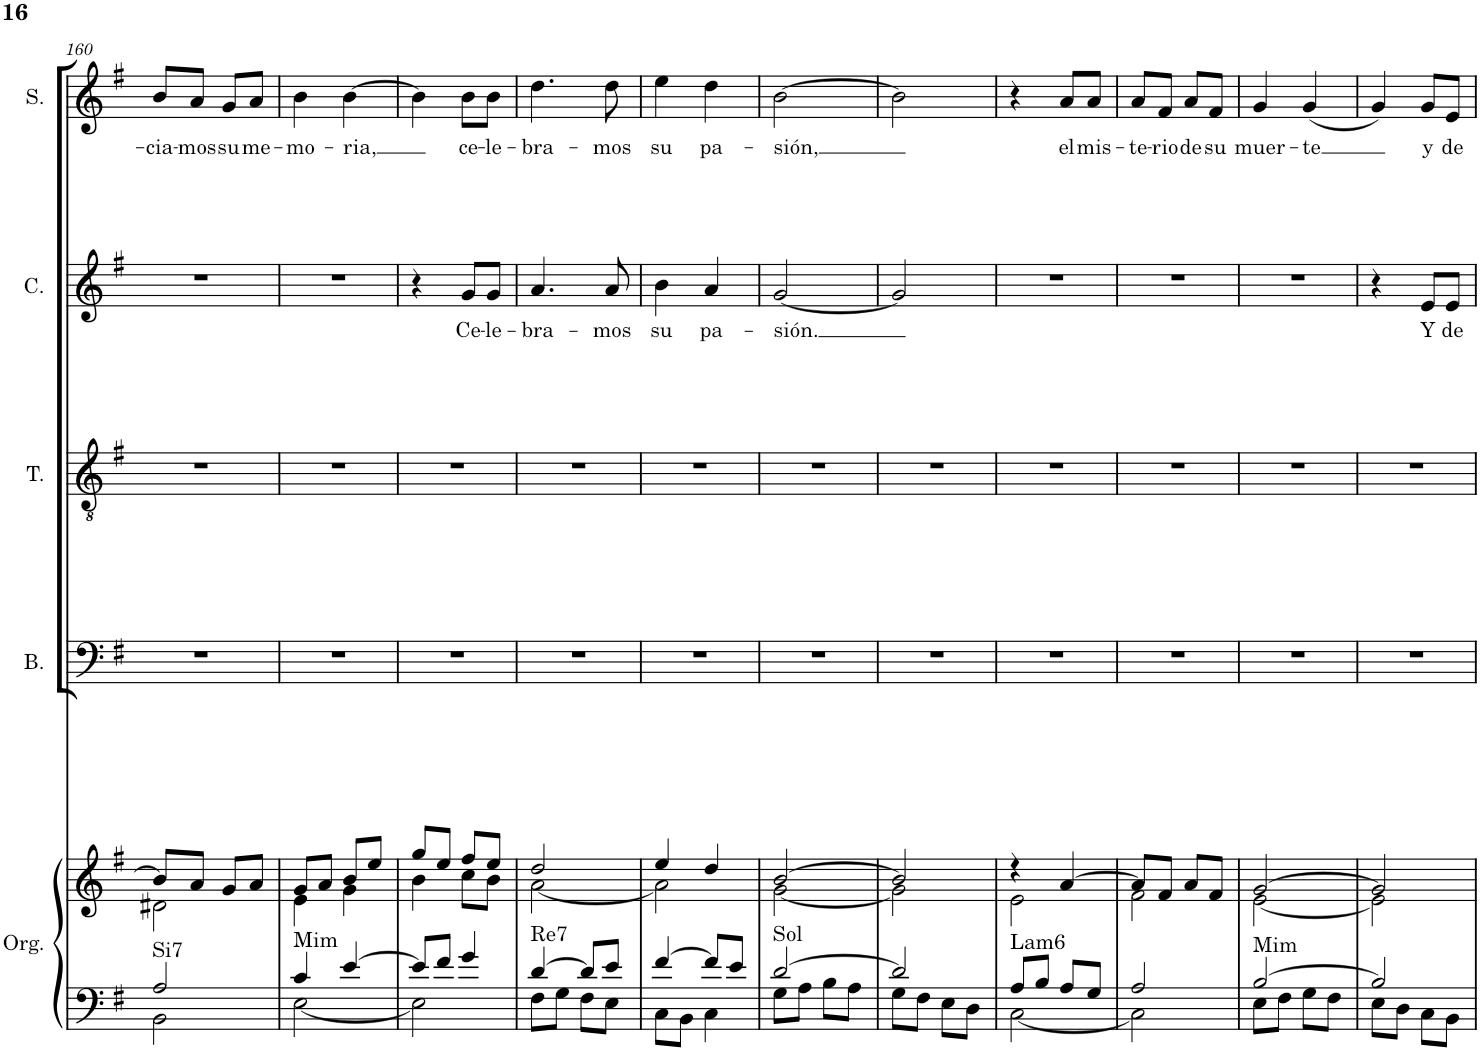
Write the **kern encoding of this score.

**kern	**kern	**harte	**kern	**kern	**kern	**text	**kern	**text
*part5	*part5	*part5	*part4	*part3	*part2	*part2	*part1	*part1
*staff6	*staff5	*	*staff4	*staff3	*staff2	*staff2	*staff1	*staff1
*I"Órgano	*	*	*I"Bajo	*I"Tenor	*I"Contralto	*	*I"Soprano	*
*	*	*	*I'B.	*I'T.	*I'C.	*	*I'S.	*
!!LO:PB:g=z
*clefF4	*clefG2	*	*clefF4	*clefGv2	*clefG2	*	*clefG2	*
*k[f#]	*k[f#]	*	*k[f#]	*k[f#]	*k[f#]	*	*k[f#]	*
*M2/4	*M2/4	*	*M2/4	*M2/4	*M2/4	*	*M2/4	*
=160	=160	=160	=160	=160	=160	=160	=160	=160
*^	*^	*	*	*	*	*	*	*
!	!	!	!	!LO:H:kt=Si7	!	!	!	!	!	!LO:LY:b
2A/	2BB\	8b/L]	2d#X\	N	2r	2r	2r	.	8b/L	-cia-
!	!	!	!	!	!	!	!	!	!	!LO:LY:b
.	.	8a/J	.	.	.	.	.	.	8a/J	-mos
!	!	!	!	!	!	!	!	!	!	!LO:LY:b
.	.	8g/L	.	.	.	.	.	.	8g/L	su
!	!	!	!	!	!	!	!	!	!	!LO:LY:b
.	.	8a/J	.	.	.	.	.	.	8a/J	me-
=161	=161	=161	=161	=161	=161	=161	=161	=161	=161	=161
!	!	!	!	!LO:H:kt=Mim	!	!	!	!	!	!LO:LY:b
4c/	[2E\	8g/L	4e\	N	2r	2r	2r	.	4b\	-mo-
.	.	8a/J	.	.	.	.	.	.	.	.
!	!	!	!	!	!	!	!	!	!	!LO:LY:b
[4e/	.	8b/L	4g\	.	.	.	.	.	[4b\	-ria,
.	.	8ee/J	.	.	.	.	.	.	.	.
=162	=162	=162	=162	=162	=162	=162	=162	=162	=162	=162
8e/L]	2E\]	8gg/L	4b\	.	2r	2r	4r	.	4b\]	.
8f#/J	.	8ee/J	.	.	.	.	.	.	.	.
!	!	!	!	!	!	!	!	!LO:LY:b	!	!LO:LY:b
4g/	.	8ff#/L	8cc\L	.	.	.	8g/L	Ce-	8b\L	ce-
!	!	!	!	!	!	!	!	!LO:LY:b	!	!LO:LY:b
.	.	8ee/J	8b\J	.	.	.	8g/J	-le-	8b\J	-le-
=163	=163	=163	=163	=163	=163	=163	=163	=163	=163	=163
!	!	!	!	!LO:H:kt=Re7	!	!	!	!LO:LY:b	!	!LO:LY:b
[4d/	8F#\L	2dd/	[2a\	N	2r	2r	4.a/	-bra-	4.dd\	-bra-
.	8G\J	.	.	.	.	.	.	.	.	.
8d/L]	8F#\L	.	.	.	.	.	.	.	.	.
!	!	!	!	!	!	!	!	!LO:LY:b	!	!LO:LY:b
8e/J	8E\J	.	.	.	.	.	8a/	-mos	8dd\	-mos
=164	=164	=164	=164	=164	=164	=164	=164	=164	=164	=164
!	!	!	!	!	!	!	!	!LO:LY:b	!	!LO:LY:b
[4f#/	8C\L	4ee/	2a\]	.	2r	2r	4b\	su	4ee\	su
.	8BB\J	.	.	.	.	.	.	.	.	.
!	!	!	!	!	!	!	!	!LO:LY:b	!	!LO:LY:b
8f#/L]	4C\	4dd/	.	.	.	.	4a/	pa-	4dd\	pa-
8e/J	.	.	.	.	.	.	.	.	.	.
=165	=165	=165	=165	=165	=165	=165	=165	=165	=165	=165
!	!	!	!	!LO:H:kt=Sol	!	!	!	!LO:LY:b	!	!LO:LY:b
[2d/	8G\L	[2b/	[2g\	N	2r	2r	[2g/	-sión.	[2b\	-sión,
.	8A\J	.	.	.	.	.	.	.	.	.
.	8B\L	.	.	.	.	.	.	.	.	.
.	8A\J	.	.	.	.	.	.	.	.	.
=166	=166	=166	=166	=166	=166	=166	=166	=166	=166	=166
2d/]	8G\L	2b/]	2g\]	.	2r	2r	2g/]	.	2b\]	.
.	8F#\J	.	.	.	.	.	.	.	.	.
.	8E\L	.	.	.	.	.	.	.	.	.
.	8D\J	.	.	.	.	.	.	.	.	.
=167	=167	=167	=167	=167	=167	=167	=167	=167	=167	=167
!	!	!	!	!LO:H:kt=Lam6	!	!	!	!	!	!
8A/L	[2C\	4r	2e\	N	2r	2r	2r	.	4r	.
8B/J	.	.	.	.	.	.	.	.	.	.
!	!	!	!	!	!	!	!	!	!	!LO:LY:b
8A/L	.	[4a/	.	.	.	.	.	.	8a/L	el
!	!	!	!	!	!	!	!	!	!	!LO:LY:b
8G/J	.	.	.	.	.	.	.	.	8a/J	mis-
=168	=168	=168	=168	=168	=168	=168	=168	=168	=168	=168
!	!	!	!	!	!	!	!	!	!	!LO:LY:b
2A/	2C\]	8a/L]	2f#\	.	2r	2r	2r	.	8a/L	-te-
!	!	!	!	!	!	!	!	!	!	!LO:LY:b
.	.	8f#/J	.	.	.	.	.	.	8f#/J	-rio
!	!	!	!	!	!	!	!	!	!	!LO:LY:b
.	.	8a/L	.	.	.	.	.	.	8a/L	de
!	!	!	!	!	!	!	!	!	!	!LO:LY:b
.	.	8f#/J	.	.	.	.	.	.	8f#/J	su
=169	=169	=169	=169	=169	=169	=169	=169	=169	=169	=169
!	!	!	!	!LO:H:kt=Mim	!	!	!	!	!	!LO:LY:b
[2B/	8E\L	[2g/	[2e\	N	2r	2r	2r	.	4g/	muer-
.	8F#\J	.	.	.	.	.	.	.	.	.
!	!	!	!	!	!	!	!	!	!	!LO:LY:b
.	8G\L	.	.	.	.	.	.	.	(4g/	-te
.	8F#\J	.	.	.	.	.	.	.	.	.
=170	=170	=170	=170	=170	=170	=170	=170	=170	=170	=170
2B/]	8E\L	2g/]	2e\]	.	2r	2r	4r	.	4g/)	.
.	8D\J	.	.	.	.	.	.	.	.	.
!	!	!	!	!	!	!	!	!LO:LY:b	!	!LO:LY:b
.	8C\L	.	.	.	.	.	8e/L	Y	8g/L	y
!	!	!	!	!	!	!	!	!LO:LY:b	!	!LO:LY:b
.	8BB\J	.	.	.	.	.	8e/J	de	8e/J	de
*v	*v	*	*	*	*	*	*	*	*	*
*	*v	*v	*	*	*	*	*	*	*
=	=	=	=	=	=	=	=	=
*-	*-	*-	*-	*-	*-	*-	*-	*-
